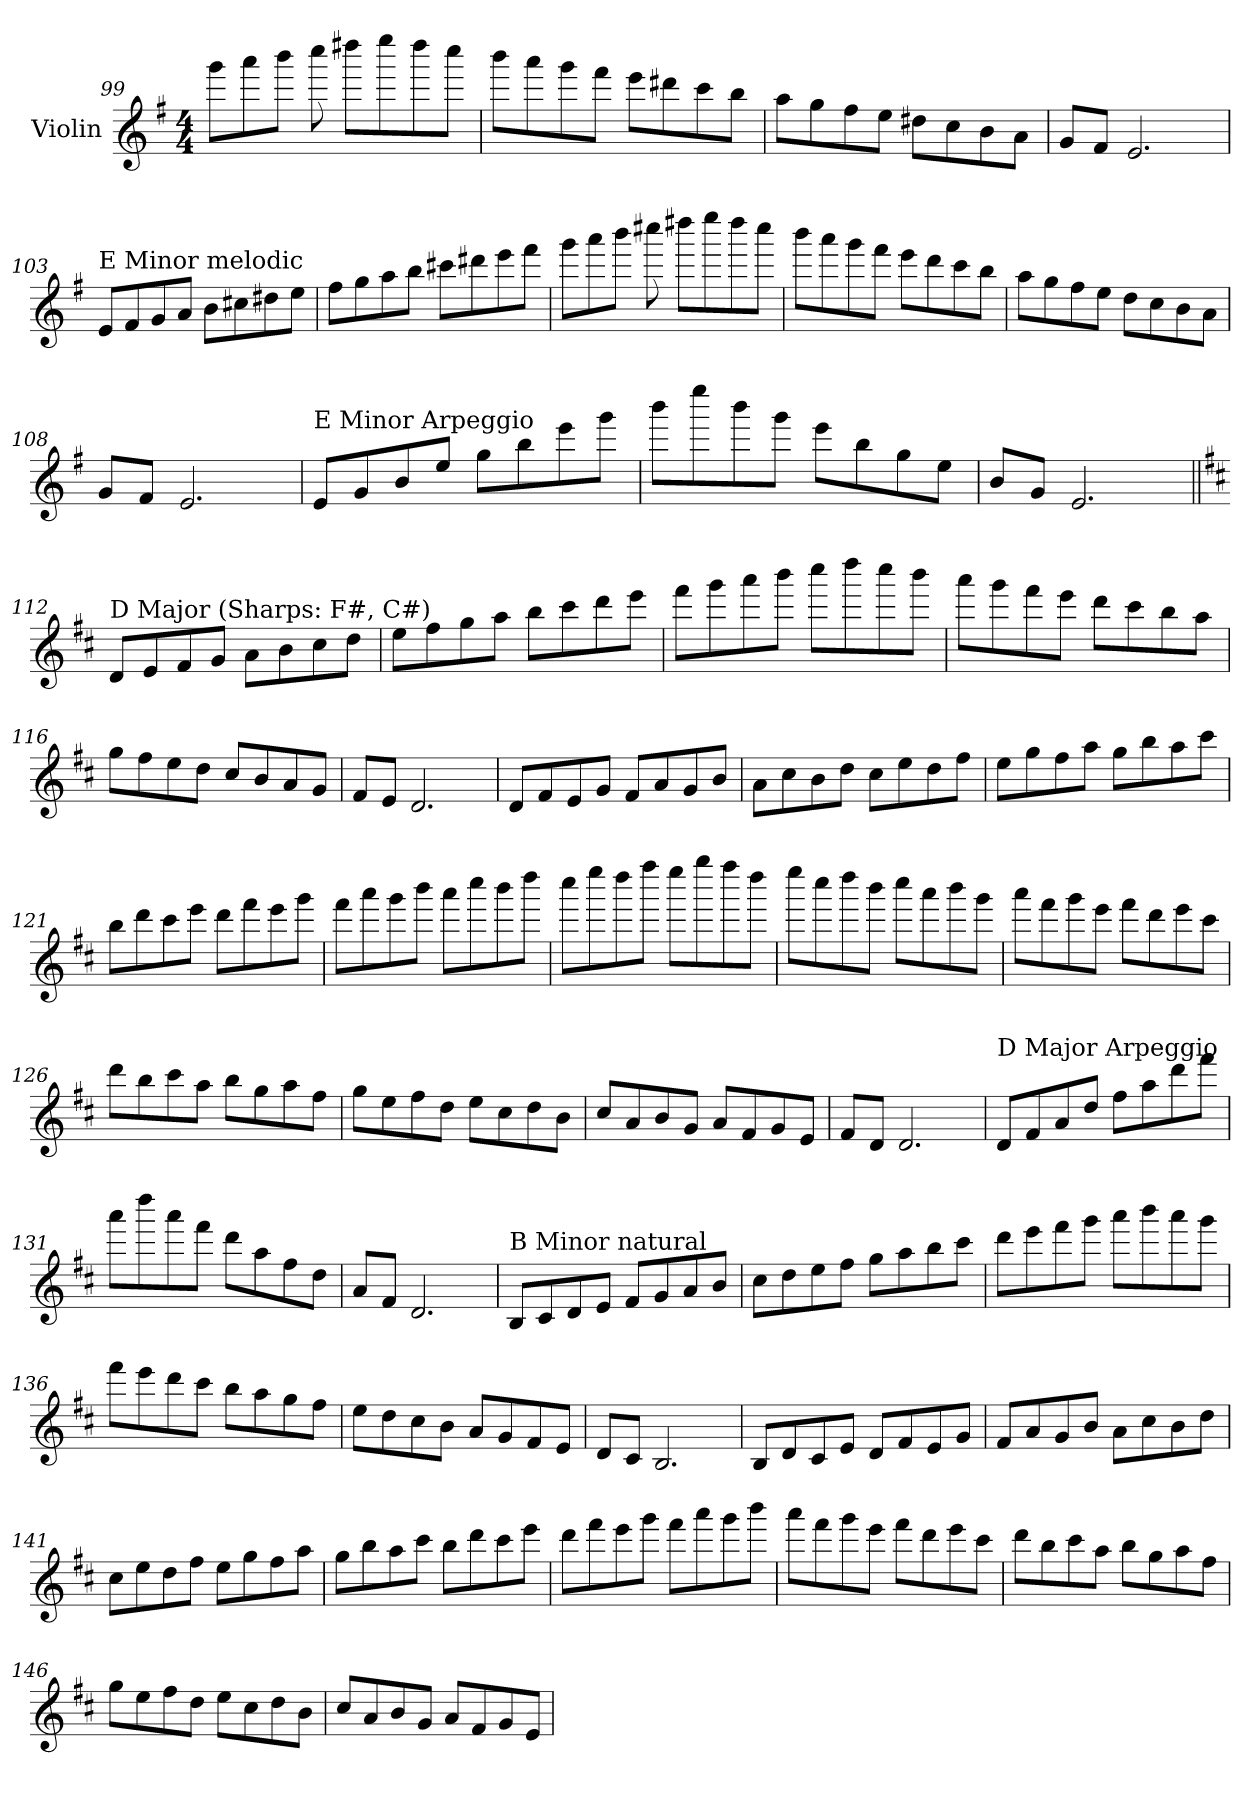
**kern
*part1
*staff1
*I"Violin
*I'Vln.
*clefG2
*k[f#]
*M4/4
=99
8ggg\L
8aaa\
8bbb\J
8cccc\
8dddd#X\L
8eeee\
8dddd#\
8cccc\J
=100
8bbb\L
8aaa\
8ggg\
8fff#\J
8eee\L
8ddd#X\
8ccc\
8bb\J
=101
8aa\L
8gg\
8ff#\
8ee\J
8dd#X\L
8cc\
8b\
8a\J
=102
8g/L
8f#/J
2.e/
!!LO:LB:g=z
=103
!LO:TX:a:t=E Minor melodic
8e/L
8f#/
8g/
8a/J
8b\L
8cc#X\
8dd#X\
8ee\J
=104
8ff#\L
8gg\
8aa\
8bb\J
8ccc#X\L
8ddd#X\
8eee\
8fff#\J
=105
8ggg\L
8aaa\
8bbb\J
8cccc#X\
8dddd#X\L
8eeee\
8dddd#\
8cccc#\J
=106
8bbb\L
8aaa\
8ggg\
8fff#\J
8eee\L
8ddd\
8ccc\
8bb\J
!!LO:LB:g=z
=107
8aa\L
8gg\
8ff#\
8ee\J
8dd\L
8cc\
8b\
8a\J
=108
8g/L
8f#/J
2.e/
=109
!LO:TX:a:t=E Minor Arpeggio
8e/L
8g/
8b/
8ee/J
8gg\L
8bb\
8eee\
8ggg\J
=110
8bbb\L
8eeee\
8bbb\
8ggg\J
8eee\L
8bb\
8gg\
8ee\J
=111
8b/L
8g/J
2.e/
!!LO:LB:g=z
=112||
*k[f#c#]
!LO:TX:a:t=D Major (Sharps&colon; F#, C#)
8d/L
8e/
8f#/
8g/J
8a\L
8b\
8cc#\
8dd\J
=113
8ee\L
8ff#\
8gg\
8aa\J
8bb\L
8ccc#\
8ddd\
8eee\J
=114
8fff#\L
8ggg\
8aaa\
8bbb\J
8cccc#\L
8dddd\
8cccc#\
8bbb\J
=115
8aaa\L
8ggg\
8fff#\
8eee\J
8ddd\L
8ccc#\
8bb\
8aa\J
!!LO:LB:g=z
=116
8gg\L
8ff#\
8ee\
8dd\J
8cc#/L
8b/
8a/
8g/J
=117
8f#/L
8e/J
2.d/
=118
8d/L
8f#/
8e/
8g/J
8f#/L
8a/
8g/
8b/J
=119
8a\L
8cc#\
8b\
8dd\J
8cc#\L
8ee\
8dd\
8ff#\J
=120
8ee\L
8gg\
8ff#\
8aa\J
8gg\L
8bb\
8aa\
8ccc#\J
!!LO:LB:g=z
=121
8bb\L
8ddd\
8ccc#\
8eee\J
8ddd\L
8fff#\
8eee\
8ggg\J
=122
8fff#\L
8aaa\
8ggg\
8bbb\J
8aaa\L
8cccc#\
8bbb\
8dddd\J
=123
8cccc#\L
8eeee\
8dddd\
8ffff#\J
8eeee\L
8gggg\
8ffff#\
8dddd\J
=124
8eeee\L
8cccc#\
8dddd\
8bbb\J
8cccc#\L
8aaa\
8bbb\
8ggg\J
!!LO:LB:g=z
=125
8aaa\L
8fff#\
8ggg\
8eee\J
8fff#\L
8ddd\
8eee\
8ccc#\J
=126
8ddd\L
8bb\
8ccc#\
8aa\J
8bb\L
8gg\
8aa\
8ff#\J
=127
8gg\L
8ee\
8ff#\
8dd\J
8ee\L
8cc#\
8dd\
8b\J
=128
8cc#/L
8a/
8b/
8g/J
8a/L
8f#/
8g/
8e/J
=129
8f#/L
8d/J
2.d/
!!LO:LB:g=z
=130
!LO:TX:a:t=D Major Arpeggio
8d/L
8f#/
8a/
8dd/J
8ff#\L
8aa\
8ddd\
8fff#\J
=131
8aaa\L
8dddd\
8aaa\
8fff#\J
8ddd\L
8aa\
8ff#\
8dd\J
=132
8a/L
8f#/J
2.d/
=133
!LO:TX:a:t=B Minor natural
8B/L
8c#/
8d/
8e/J
8f#/L
8g/
8a/
8b/J
=134
8cc#\L
8dd\
8ee\
8ff#\J
8gg\L
8aa\
8bb\
8ccc#\J
!!LO:LB:g=z
=135
8ddd\L
8eee\
8fff#\
8ggg\J
8aaa\L
8bbb\
8aaa\
8ggg\J
=136
8fff#\L
8eee\
8ddd\
8ccc#\J
8bb\L
8aa\
8gg\
8ff#\J
=137
8ee\L
8dd\
8cc#\
8b\J
8a/L
8g/
8f#/
8e/J
=138
8d/L
8c#/J
2.B/
=139
8B/L
8d/
8c#/
8e/J
8d/L
8f#/
8e/
8g/J
!!LO:PB:g=z
=140
8f#/L
8a/
8g/
8b/J
8a\L
8cc#\
8b\
8dd\J
=141
8cc#\L
8ee\
8dd\
8ff#\J
8ee\L
8gg\
8ff#\
8aa\J
=142
8gg\L
8bb\
8aa\
8ccc#\J
8bb\L
8ddd\
8ccc#\
8eee\J
=143
8ddd\L
8fff#\
8eee\
8ggg\J
8fff#\L
8aaa\
8ggg\
8bbb\J
!!LO:LB:g=z
=144
8aaa\L
8fff#\
8ggg\
8eee\J
8fff#\L
8ddd\
8eee\
8ccc#\J
=145
8ddd\L
8bb\
8ccc#\
8aa\J
8bb\L
8gg\
8aa\
8ff#\J
=146
8gg\L
8ee\
8ff#\
8dd\J
8ee\L
8cc#\
8dd\
8b\J
=147
8cc#/L
8a/
8b/
8g/J
8a/L
8f#/
8g/
8e/J
=
*-
